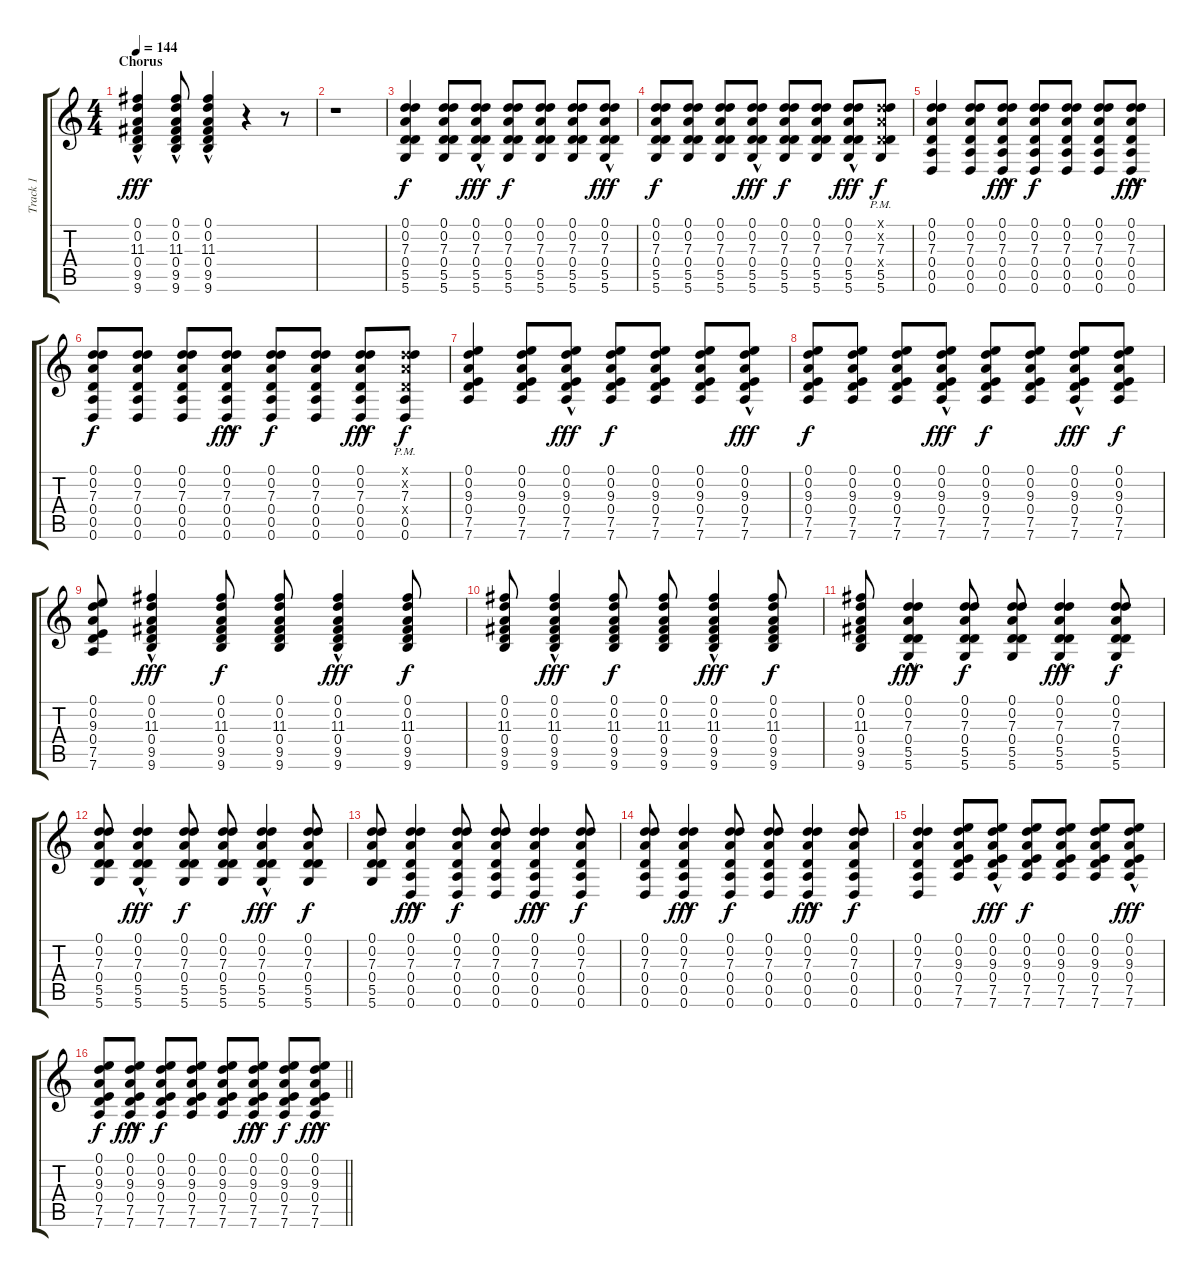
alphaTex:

\track ("Track 1" "Track 1") {instrument acousticguitarsteel}
\staff {score tabs}
\tuning (D4 A3 G3 D3 A2 D2) {hide}
\ts (4 4)
\section ("" "Chorus")
\tempo 144
\clef g2
\ks c
(0.1{hac} 0.2{hac} 11.3{hac} 0.4{hac} 9.5{hac} 9.6{hac}).4{dy fff} (0.1{hac} 0.2{hac} 11.3{hac} 0.4{hac} 9.5{hac} 9.6{hac}).8 (0.1{hac} 0.2{hac} 11.3{hac} 0.4{hac} 9.5{hac} 9.6{hac}).4 r.4 r.8 |
r.1 |
(0.1 0.2 7.3 0.4 5.5 5.6).4{dy f} (0.1 0.2 7.3 0.4 5.5 5.6).8 (0.1{hac} 0.2{hac} 7.3{hac} 0.4{hac} 5.5{hac} 5.6{hac}).8{dy fff} (0.1 0.2 7.3 0.4 5.5 5.6).8{dy f} (0.1 0.2 7.3 0.4 5.5 5.6).8 (0.1 0.2 7.3 0.4 5.5 5.6).8 (0.1{hac} 0.2{hac} 7.3{hac} 0.4{hac} 5.5{hac} 5.6{hac}).8{dy fff} |
(0.1 0.2 7.3 0.4 5.5 5.6).8{dy f} (0.1 0.2 7.3 0.4 5.5 5.6).8 (0.1 0.2 7.3 0.4 5.5 5.6).8 (0.1{hac} 0.2{hac} 7.3{hac} 0.4{hac} 5.5{hac} 5.6{hac}).8{dy fff} (0.1 0.2 7.3 0.4 5.5 5.6).8{dy f} (0.1 0.2 7.3 0.4 5.5 5.6).8 (0.1{hac} 0.2{hac} 7.3{hac} 0.4{hac} 5.5{hac} 5.6{hac}).8{dy fff} (0.1{x} 0.2{x} 7.3{pm} 0.4{x} 5.5{pm} 5.6{pm}).8{dy f} |
(0.1 0.2 7.3 0.4 0.5 0.6).4 (0.1 0.2 7.3 0.4 0.5 0.6).8 (0.1{hac} 0.2{hac} 7.3{hac} 0.4{hac} 0.5{hac} 0.6{hac}).8{dy fff} (0.1 0.2 7.3 0.4 0.5 0.6).8{dy f} (0.1 0.2 7.3 0.4 0.5 0.6).8 (0.1 0.2 7.3 0.4 0.5 0.6).8 (0.1{hac} 0.2{hac} 7.3{hac} 0.4{hac} 0.5{hac} 0.6{hac}).8{dy fff} |
(0.1 0.2 7.3 0.4 0.5 0.6).8{dy f} (0.1 0.2 7.3 0.4 0.5 0.6).8 (0.1 0.2 7.3 0.4 0.5 0.6).8 (0.1{hac} 0.2{hac} 7.3{hac} 0.4{hac} 0.5{hac} 0.6{hac}).8{dy fff} (0.1 0.2 7.3 0.4 0.5 0.6).8{dy f} (0.1 0.2 7.3 0.4 0.5 0.6).8 (0.1{hac} 0.2{hac} 7.3{hac} 0.4{hac} 0.5{hac} 0.6{hac}).8{dy fff} (0.1{x} 0.2{x} 7.3{pm} 0.4{x} 0.5{pm} 0.6{pm}).8{dy f} |
(0.1 0.2 9.3 0.4 7.5 7.6).4 (0.1 0.2 9.3 0.4 7.5 7.6).8 (0.1{hac} 0.2{hac} 9.3{hac} 0.4{hac} 7.5{hac} 7.6{hac}).8{dy fff} (0.1 0.2 9.3 0.4 7.5 7.6).8{dy f} (0.1 0.2 9.3 0.4 7.5 7.6).8 (0.1 0.2 9.3 0.4 7.5 7.6).8 (0.1{hac} 0.2{hac} 9.3{hac} 0.4{hac} 7.5{hac} 7.6{hac}).8{dy fff} |
(0.1 0.2 9.3 0.4 7.5 7.6).8{dy f} (0.1 0.2 9.3 0.4 7.5 7.6).8 (0.1 0.2 9.3 0.4 7.5 7.6).8 (0.1{hac} 0.2{hac} 9.3{hac} 0.4{hac} 7.5{hac} 7.6{hac}).8{dy fff} (0.1 0.2 9.3 0.4 7.5 7.6).8{dy f} (0.1 0.2 9.3 0.4 7.5 7.6).8 (0.1{hac} 0.2{hac} 9.3{hac} 0.4{hac} 7.5{hac} 7.6{hac}).8{dy fff} (0.1 0.2 9.3 0.4 7.5 7.6).8{dy f} |
(0.1 0.2 9.3 0.4 7.5 7.6).8 (0.1{hac} 0.2{hac} 11.3{hac} 0.4{hac} 9.5{hac} 9.6{hac}).4{dy fff} (0.1 0.2 11.3 0.4 9.5 9.6).8{dy f} (0.1 0.2 11.3 0.4 9.5 9.6).8 (0.1{hac} 0.2{hac} 11.3{hac} 0.4{hac} 9.5{hac} 9.6{hac}).4{dy fff} (0.1 0.2 11.3 0.4 9.5 9.6).8{dy f} |
(0.1 0.2 11.3 0.4 9.5 9.6).8 (0.1{hac} 0.2{hac} 11.3{hac} 0.4{hac} 9.5{hac} 9.6{hac}).4{dy fff} (0.1 0.2 11.3 0.4 9.5 9.6).8{dy f} (0.1 0.2 11.3 0.4 9.5 9.6).8 (0.1{hac} 0.2{hac} 11.3{hac} 0.4{hac} 9.5{hac} 9.6{hac}).4{dy fff} (0.1 0.2 11.3 0.4 9.5 9.6).8{dy f} |
(0.1 0.2 11.3 0.4 9.5 9.6).8 (0.1{hac} 0.2{hac} 7.3{hac} 0.4{hac} 5.5{hac} 5.6{hac}).4{dy fff} (0.1 0.2 7.3 0.4 5.5 5.6).8{dy f} (0.1 0.2 7.3 0.4 5.5 5.6).8 (0.1{hac} 0.2{hac} 7.3{hac} 0.4{hac} 5.5{hac} 5.6{hac}).4{dy fff} (0.1 0.2 7.3 0.4 5.5 5.6).8{dy f} |
(0.1 0.2 7.3 0.4 5.5 5.6).8 (0.1{hac} 0.2{hac} 7.3{hac} 0.4{hac} 5.5{hac} 5.6{hac}).4{dy fff} (0.1 0.2 7.3 0.4 5.5 5.6).8{dy f} (0.1 0.2 7.3 0.4 5.5 5.6).8 (0.1{hac} 0.2{hac} 7.3{hac} 0.4{hac} 5.5{hac} 5.6{hac}).4{dy fff} (0.1 0.2 7.3 0.4 5.5 5.6).8{dy f} |
(0.1 0.2 7.3 0.4 5.5 5.6).8 (0.1{hac} 0.2{hac} 7.3{hac} 0.4{hac} 0.5{hac} 0.6{hac}).4{dy fff} (0.1 0.2 7.3 0.4 0.5 0.6).8{dy f} (0.1 0.2 7.3 0.4 0.5 0.6).8 (0.1{hac} 0.2{hac} 7.3{hac} 0.4{hac} 0.5{hac} 0.6{hac}).4{dy fff} (0.1 0.2 7.3 0.4 0.5 0.6).8{dy f} |
(0.1 0.2 7.3 0.4 0.5 0.6).8 (0.1{hac} 0.2{hac} 7.3{hac} 0.4{hac} 0.5{hac} 0.6{hac}).4{dy fff} (0.1 0.2 7.3 0.4 0.5 0.6).8{dy f} (0.1 0.2 7.3 0.4 0.5 0.6).8 (0.1{hac} 0.2{hac} 7.3{hac} 0.4{hac} 0.5{hac} 0.6{hac}).4{dy fff} (0.1 0.2 7.3 0.4 0.5 0.6).8{dy f} |
(0.1 0.2 7.3 0.4 0.5 0.6).4 (0.1 0.2 9.3 0.4 7.5 7.6).8 (0.1{hac} 0.2{hac} 9.3{hac} 0.4{hac} 7.5{hac} 7.6{hac}).8{dy fff} (0.1 0.2 9.3 0.4 7.5 7.6).8{dy f} (0.1 0.2 9.3 0.4 7.5 7.6).8 (0.1 0.2 9.3 0.4 7.5 7.6).8 (0.1{hac} 0.2{hac} 9.3{hac} 0.4{hac} 7.5{hac} 7.6{hac}).8{dy fff} |
\barLineRight lightlight
(0.1 0.2 9.3 0.4 7.5 7.6).8{dy f} (0.1{hac} 0.2{hac} 9.3{hac} 0.4{hac} 7.5{hac} 7.6{hac}).8{dy fff} (0.1 0.2 9.3 0.4 7.5 7.6).8{dy f} (0.1 0.2 9.3 0.4 7.5 7.6).8 (0.1 0.2 9.3 0.4 7.5 7.6).8 (0.1{hac} 0.2{hac} 9.3{hac} 0.4{hac} 7.5{hac} 7.6{hac}).8{dy fff} (0.1 0.2 9.3 0.4 7.5 7.6).8{dy f} (0.1{hac} 0.2{hac} 9.3{hac} 0.4{hac} 7.5{hac} 7.6{hac}).8{dy fff}
